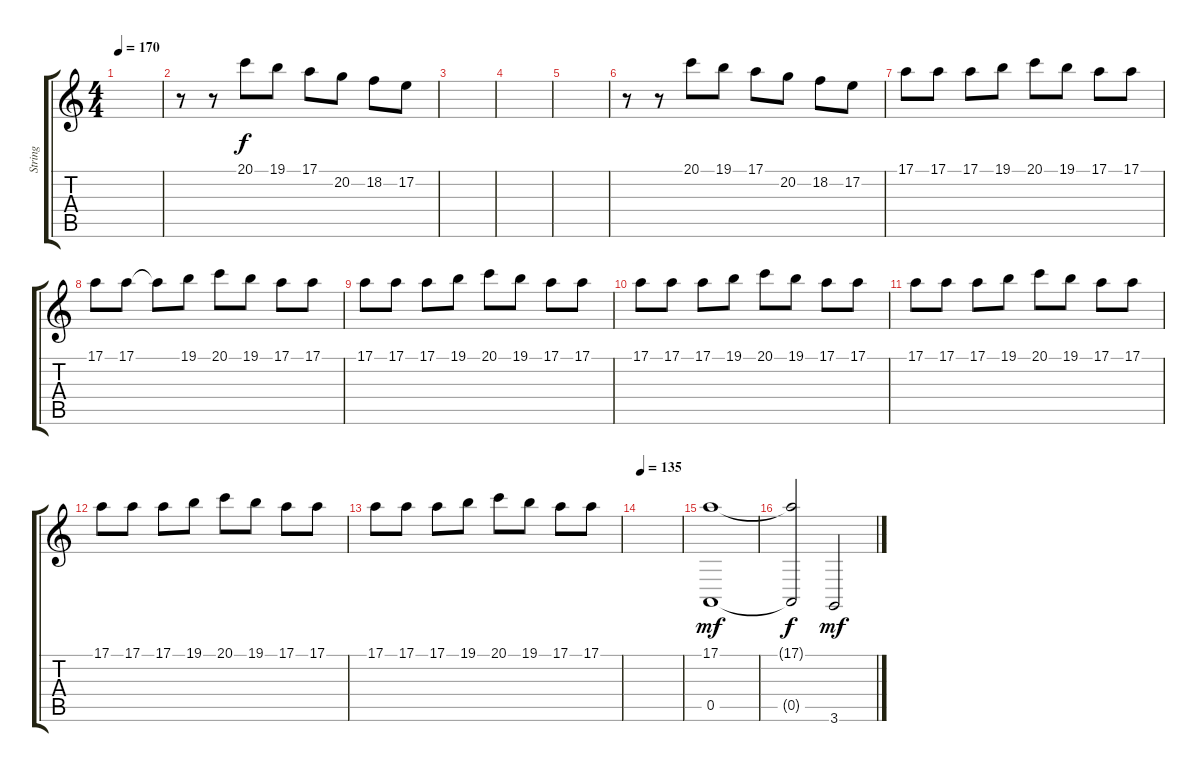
\track ("String" "String") {instrument stringensemble1}
\staff {score tabs}
\tuning (E4 B3 G3 D3 A2 E2) {hide}
\ts (4 4)
\tempo 170
\clef g2
\ks c
|
r.8 r.8 20.1.8 19.1.8 17.1.8 20.2.8 18.2.8 17.2.8 |
|
|
|
r.8 r.8 20.1.8 19.1.8 17.1.8 20.2.8 18.2.8 17.2.8 |
17.1.8 17.1.8 17.1.8 19.1.8 20.1.8 19.1.8 17.1.8 17.1.8 |
17.1.8 17.1.8 17.1{t}.8 19.1.8 20.1.8 19.1.8 17.1.8 17.1.8 |
17.1.8 17.1.8 17.1.8 19.1.8 20.1.8 19.1.8 17.1.8 17.1.8 |
17.1.8 17.1.8 17.1.8 19.1.8 20.1.8 19.1.8 17.1.8 17.1.8 |
17.1.8 17.1.8 17.1.8 19.1.8 20.1.8 19.1.8 17.1.8 17.1.8 |
17.1.8 17.1.8 17.1.8 19.1.8 20.1.8 19.1.8 17.1.8 17.1.8 |
17.1.8 17.1.8 17.1.8 19.1.8 20.1.8 19.1.8 17.1.8 17.1.8 |
\tempo 135
|
(17.1 0.5).1{dy mf} |
(17.1{t} 0.5{t}).2{dy f} 3.6.2{dy mf}
